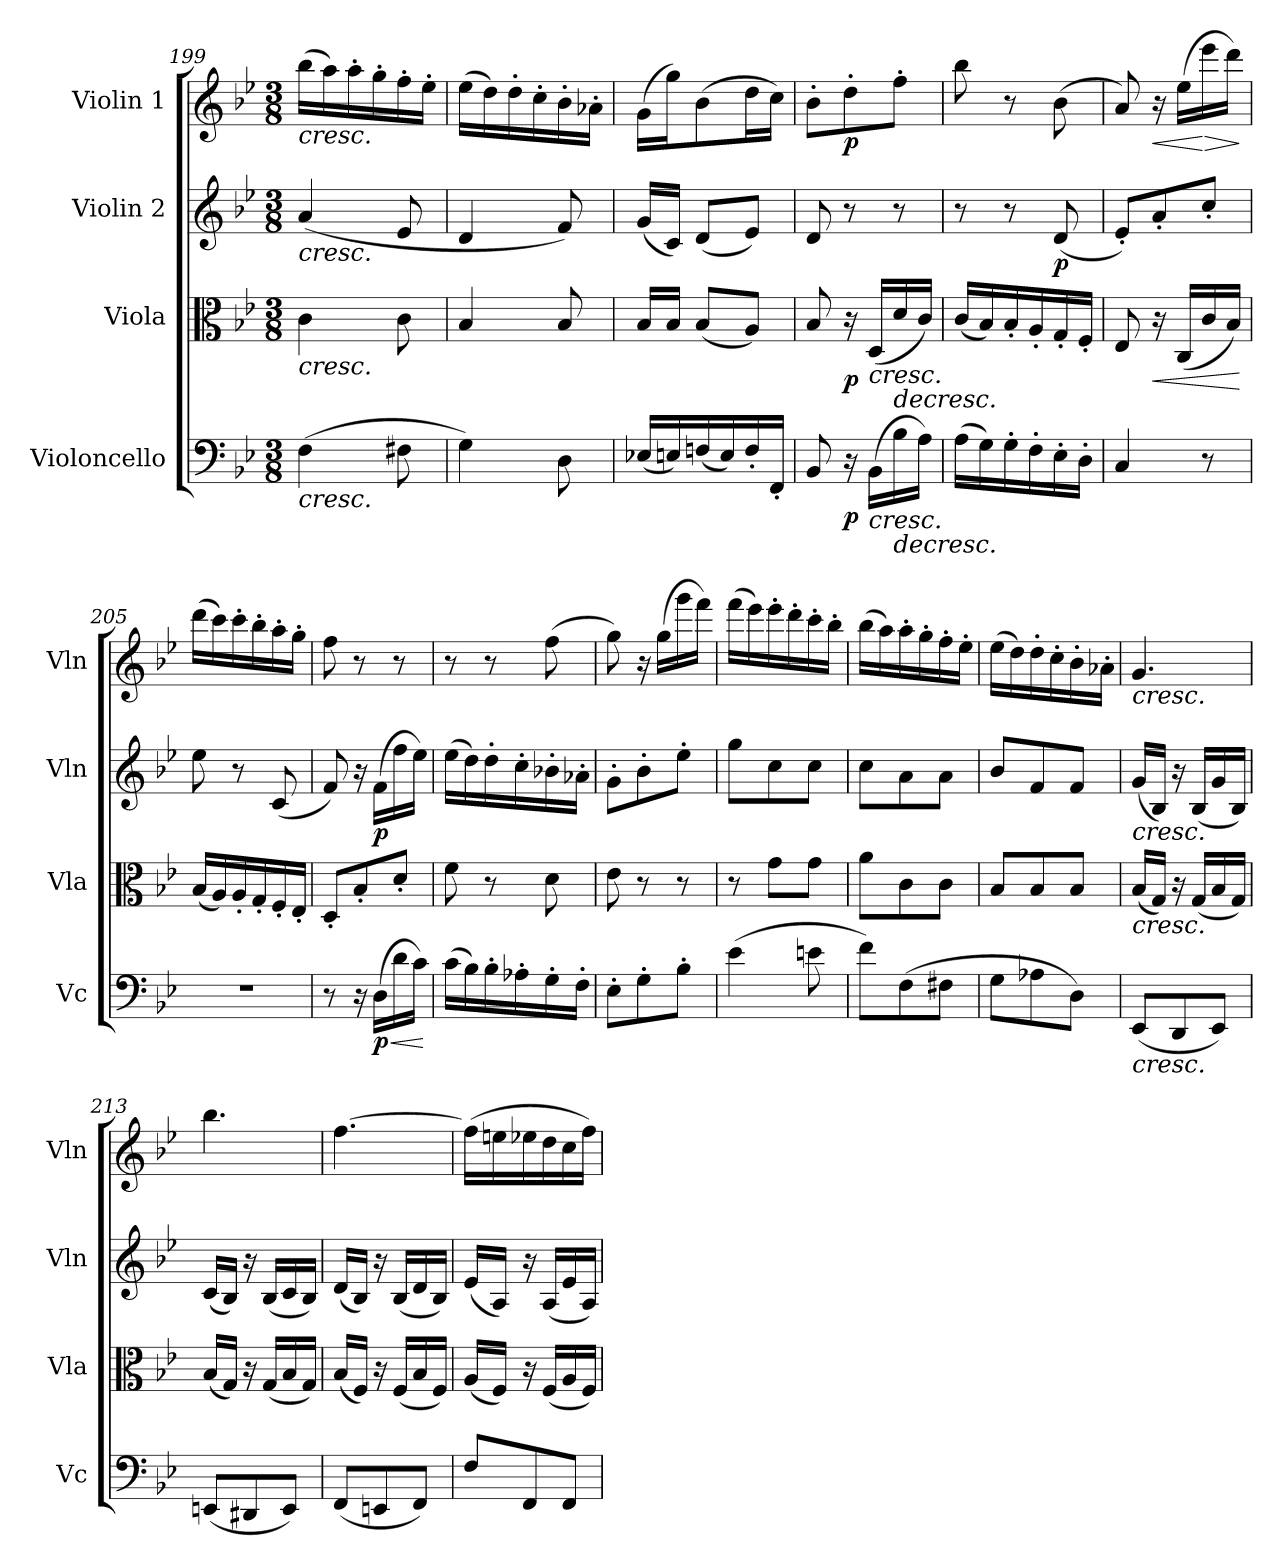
**kern	**dynam	**kern	**dynam	**kern	**dynam	**kern	**dynam
*part4	*part4	*part3	*part3	*part2	*part2	*part1	*part1
*staff4	*staff4	*staff3	*staff3	*staff2	*staff2	*staff1	*staff1
*I"Violoncello	*	*I"Viola	*	*I"Violin 2	*	*I"Violin 1	*
*I'Vc	*	*I'Vla	*	*I'Vln	*	*I'Vln	*
*clefF4	*	*clefC3	*	*clefG2	*	*clefG2	*
*k[b-e-]	*	*k[b-e-]	*	*k[b-e-]	*	*k[b-e-]	*
*M3/8	*	*M3/8	*	*M3/8	*	*M3/8	*
=199	=199	=199	=199	=199	=199	=199	=199
!	!	!	!	!	!	!LO:TX:b:i:t=cresc.	!
!	!	!	!	!LO:TX:b:i:t=cresc.	!	!	!
!	!	!LO:TX:b:i:t=cresc.	!	!	!	!	!
!LO:TX:b:i:t=cresc.	!	!	!	!	!	!	!
(4F\	.	4c\	.	(4a/	.	(16bb-\LL	.
.	.	.	.	.	.	16aa\)	.
.	.	.	.	.	.	16aa'\	.
.	.	.	.	.	.	16gg'\	.
8F#X\	.	8c\	.	8e-/	.	16ff'\	.
.	.	.	.	.	.	16ee-'\JJ	.
=200	=200	=200	=200	=200	=200	=200	=200
4G\)	.	4B-/	.	4d/	.	(16ee-\LL	.
.	.	.	.	.	.	16dd\)	.
.	.	.	.	.	.	16dd'\	.
.	.	.	.	.	.	16cc'\	.
8D\	.	8B-/	.	8f/)	.	16b-'\	.
.	.	.	.	.	.	16a-X'\JJ	.
=201	=201	=201	=201	=201	=201	=201	=201
(16E-X/LL	.	16B-/LL	.	(16g/LL	.	(16g\LL	.
16En/)	.	16B-/JJ	.	16c/JJ)	.	16gg\J)	.
(16Fn/	.	(8B-/L	.	(8d/L	.	(8b-\	.
16E/)	.	.	.	.	.	.	.
16F'/	.	8A/J)	.	8e-/J)	.	16dd\L	.
16FF'/JJ	.	.	.	.	.	16cc\JJ)	.
=202	=202	=202	=202	=202	=202	=202	=202
8BB-/	.	8B-/	.	8d/	.	8b-'\L	.
!	!LO:DY:b	!	!LO:DY:b	!	!	!	!LO:DY:b
16r	p	16r	p	8r	.	8dd'\	p
!	!LO:HP:b	!	!LO:HP:b	!	!	!	!
(16BB-\LL	<	(16D/LL	<	.	.	.	.
!	!LO:HP:b	!	!LO:HP:b	!	!	!	!
16B-\	>	16d/	>	8r	.	8ff'\J	.
16A\JJ)	.	16c/JJ)	.	.	.	.	.
.	[	.	[	.	.	.	.
!!LO:LB:g=z
=203	=203	=203	=203	=203	=203	=203	=203
(16A\LL	.	(16c/LL	.	8r	.	8bb-\	.
16G\)	.	16B-/)	.	.	.	.	.
16G'\	.	16B-'/	.	8r	.	8r	.
16F'\	.	16A'/	.	.	.	.	.
!	!	!	!	!	!LO:DY:b	!	!
16E-'\	.	16G'/	.	(8d/	p	(8b-\	.
16D'\JJ	.	16F'/JJ	.	.	.	.	.
=204	=204	=204	=204	=204	=204	=204	=204
4C/	.	8E-/	.	8e-'/L)	.	8a/)	.
!	!	!	!LO:HP:b	!	!	!	!LO:HP:b
.	.	16r	<	8a'/	.	16r	<
.	.	(16C/LL	.	.	.	(16ee-\LL	.
!	!	!	!	!	!	!	!LO:HP:n=1:b
8r	.	16c/	]	8cc'/J	.	16eee-\	[ >
.	.	16B-/JJ)	.	.	.	16ddd\JJ)	.
.	.	.	[	.	.	.	]
!!LO:LB:g=z
=205	=205	=205	=205	=205	=205	=205	=205
4.r	.	(16B-/LL	.	8ee-\	.	(16ddd\LL	.
.	.	16A/)	.	.	.	16ccc\)	.
.	.	16A'/	.	8r	.	16ccc'\	.
.	.	16G'/	.	.	.	16bb-'\	.
.	.	16F'/	.	(8c/	.	16aa'\	.
.	.	16E-'/JJ	.	.	.	16gg'\JJ	.
=206	=206	=206	=206	=206	=206	=206	=206
8r	.	8D'/L	.	8f/)	.	8ff\	.
16r	.	8B-'/	.	16r	.	8r	.
!	!LO:HP:b	!	!	!	!	!	!
!	!LO:DY:n=1:b	!	!	!	!LO:DY:b	!	!
(16D\LL	< p	.	.	(16f\LL	p	.	.
16d\	.	8d'/J	.	16ff\	.	8r	.
16c\JJ)	]	.	.	16ee-\JJ)	.	.	.
.	[	.	.	.	.	.	.
=207	=207	=207	=207	=207	=207	=207	=207
(16c\LL	.	8f\	.	(16ee-\LL	.	8r	.
16B-\)	.	.	.	16dd\)	.	.	.
16B-'\	.	8r	.	16dd'\	.	8r	.
16A-X'\	.	.	.	16cc'\	.	.	.
16G'\	.	8d\	.	16b-X'\	.	(8ff\	.
16F'\JJ	.	.	.	16a-X'\JJ	.	.	.
=208	=208	=208	=208	=208	=208	=208	=208
8E-'\L	.	8e-\	.	8g'\L	.	8gg\)	.
8G'\	.	8r	.	8b-'\	.	16r	.
.	.	.	.	.	.	(16gg\LL	.
8B-'\J	.	8r	.	8ee-'\J	.	16ggg\	.
.	.	.	.	.	.	16fff\JJ)	.
=209	=209	=209	=209	=209	=209	=209	=209
(4e-\	.	8r	.	8gg\L	.	(16fff\LL	.
.	.	.	.	.	.	16eee-\)	.
.	.	8g\L	.	8cc\	.	16eee-'\	.
.	.	.	.	.	.	16ddd'\	.
8en\	.	8g\J	.	8cc\J	.	16ccc'\	.
.	.	.	.	.	.	16bb-'\JJ	.
=210	=210	=210	=210	=210	=210	=210	=210
8f\L)	.	8a\L	.	8cc\L	.	(16bb-\LL	.
.	.	.	.	.	.	16aa\)	.
(8F\	.	8c\	.	8a\	.	16aa'\	.
.	.	.	.	.	.	16gg'\	.
8F#X\J	.	8c\J	.	8a\J	.	16ff'\	.
.	.	.	.	.	.	16ee-'\JJ	.
=211	=211	=211	=211	=211	=211	=211	=211
8G\L	.	8B-/L	.	8b-/L	.	(16ee-\LL	.
.	.	.	.	.	.	16dd\)	.
8A-X\	.	8B-/	.	8f/	.	16dd'\	.
.	.	.	.	.	.	16cc'\	.
8D\J)	.	8B-/J	.	8f/J	.	16b-'\	.
.	.	.	.	.	.	16a-X'\JJ	.
!!LO:LB:g=z
=212	=212	=212	=212	=212	=212	=212	=212
!	!	!	!	!	!	!LO:TX:b:i:t=cresc.	!
!	!	!	!	!LO:TX:b:i:t=cresc.	!	!	!
!	!	!LO:TX:b:i:t=cresc.	!	!	!	!	!
!LO:TX:b:i:t=cresc.	!	!	!	!	!	!	!
(8EE-/L	.	(16B-/LL	.	(16g/LL	.	4.g/	.
.	.	16G/JJ)	.	16B-/JJ)	.	.	.
8DD/	.	16r	.	16r	.	.	.
.	.	(16G/LL	.	(16B-/LL	.	.	.
8EE-/J)	.	16B-/	.	16g/	.	.	.
.	.	16G/JJ)	.	16B-/JJ)	.	.	.
=213	=213	=213	=213	=213	=213	=213	=213
(8EEn/L	.	(16B-/LL	.	(16c/LL	.	4.bb-\	.
.	.	16G/JJ)	.	16B-/JJ)	.	.	.
8DD#X/	.	16r	.	16r	.	.	.
.	.	(16G/LL	.	(16B-/LL	.	.	.
8EE/J)	.	16B-/	.	16c/	.	.	.
.	.	16G/JJ)	.	16B-/JJ)	.	.	.
!!LO:PB:g=z
=214	=214	=214	=214	=214	=214	=214	=214
(8FF/L	.	(16B-/LL	.	(16d/LL	.	[4.ff\	.
.	.	16F/JJ)	.	16B-/JJ)	.	.	.
8EEn/	.	16r	.	16r	.	.	.
.	.	(16F/LL	.	(16B-/LL	.	.	.
8FF/J)	.	16B-/	.	16d/	.	.	.
.	.	16F/JJ)	.	16B-/JJ)	.	.	.
=215	=215	=215	=215	=215	=215	=215	=215
8F/L	.	(16A/LL	.	(16e-/LL	.	(16ff\LL]	.
.	.	16F/JJ)	.	16A/JJ)	.	16een\	.
8FF/	.	16r	.	16r	.	16ee-X\	.
.	.	(16F/LL	.	(16A/LL	.	16dd\	.
8FF/J	.	16A/	.	16e-/	.	16cc\	.
.	.	16F/JJ)	.	16A/JJ)	.	16ff\JJ)	.
=	=	=	=	=	=	=	=
*-	*-	*-	*-	*-	*-	*-	*-
